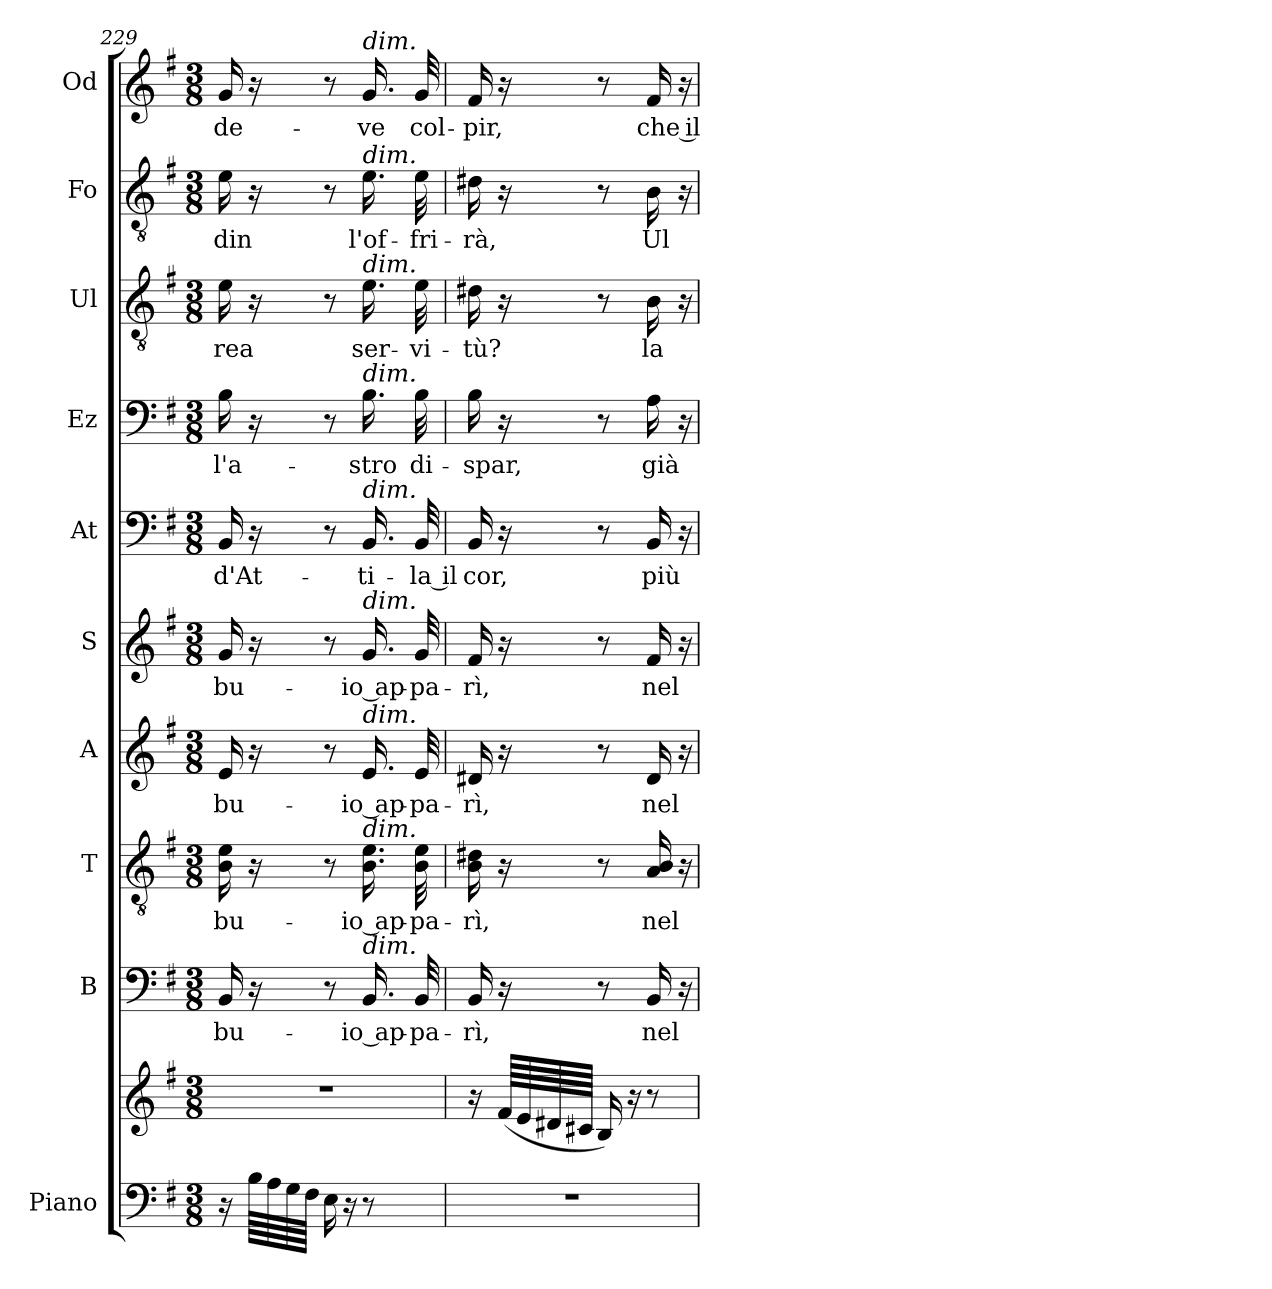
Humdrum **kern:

**kern	**kern	**kern	**text	**kern	**text	**kern	**text	**kern	**text	**kern	**text	**kern	**text	**kern	**text	**kern	**text	**kern	**text
*part10	*part10	*part9	*part9	*part8	*part8	*part7	*part7	*part6	*part6	*part5	*part5	*part4	*part4	*part3	*part3	*part2	*part2	*part1	*part1
*staff11	*staff10	*staff9	*staff9	*staff8	*staff8	*staff7	*staff7	*staff6	*staff6	*staff5	*staff5	*staff4	*staff4	*staff3	*staff3	*staff2	*staff2	*staff1	*staff1
*I"Piano	*	*I"B	*	*I"T	*	*I"A	*	*I"S	*	*I"At	*	*I"Ez	*	*I"Ul	*	*I"Fo	*	*I"Od	*
*I'Pno	*	*I'B	*	*I'T	*	*I'A	*	*I'S	*	*I'At	*	*I'Ez	*	*I'Ul	*	*I'Fo	*	*I'Od	*
!!LO:PB:g=z
*clefF4	*clefG2	*clefF4	*	*clefGv2	*	*clefG2	*	*clefG2	*	*clefF4	*	*clefF4	*	*clefGv2	*	*clefGv2	*	*clefG2	*
*k[f#]	*k[f#]	*k[f#]	*	*k[f#]	*	*k[f#]	*	*k[f#]	*	*k[f#]	*	*k[f#]	*	*k[f#]	*	*k[f#]	*	*k[f#]	*
*M3/8	*M3/8	*M3/8	*	*M3/8	*	*M3/8	*	*M3/8	*	*M3/8	*	*M3/8	*	*M3/8	*	*M3/8	*	*M3/8	*
=229	=229	=229	=229	=229	=229	=229	=229	=229	=229	=229	=229	=229	=229	=229	=229	=229	=229	=229	=229
!	!	!	!LO:LY:b	!	!LO:LY:b	!	!LO:LY:b	!	!LO:LY:b	!	!LO:LY:b	!	!LO:LY:b	!	!LO:LY:b	!	!LO:LY:b	!	!LO:LY:b
16r	4.r	16BB/	bu-	16B!\ 16e\	bu-	16e/	bu-	16g/	bu-	16BB/	d'At-	16B\	l'a-	16e\	rea	16e\	-din	16g/	de-
64B\LLLL	.	16r	.	16r	.	16r	.	16r	.	16r	.	16r	.	16r	.	16r	.	16r	.
64A\	.	.	.	.	.	.	.	.	.	.	.	.	.	.	.	.	.	.	.
64G\	.	.	.	.	.	.	.	.	.	.	.	.	.	.	.	.	.	.	.
64F#\JJJJ	.	.	.	.	.	.	.	.	.	.	.	.	.	.	.	.	.	.	.
16E\	.	8r	.	8r	.	8r	.	8r	.	8r	.	8r	.	8r	.	8r	.	8r	.
16r	.	.	.	.	.	.	.	.	.	.	.	.	.	.	.	.	.	.	.
!	!	!	!	!	!	!	!	!	!	!	!	!	!	!	!	!	!	!LO:TX:a:i:t=dim.	!
!	!	!	!	!	!	!	!	!	!	!	!	!	!	!	!	!LO:TX:a:i:t=dim.	!	!	!
!	!	!	!	!	!	!	!	!	!	!	!	!	!	!LO:TX:a:i:t=dim.	!	!	!	!	!
!	!	!	!	!	!	!	!	!	!	!	!	!LO:TX:a:i:t=dim.	!	!	!	!	!	!	!
!	!	!	!	!	!	!	!	!	!	!LO:TX:a:i:t=dim.	!	!	!	!	!	!	!	!	!
!	!	!	!	!	!	!	!	!LO:TX:a:i:t=dim.	!	!	!	!	!	!	!	!	!	!	!
!	!	!	!	!	!	!LO:TX:a:i:t=dim.	!	!	!	!	!	!	!	!	!	!	!	!	!
!	!	!	!	!LO:TX:a:i:t=dim.	!	!	!	!	!	!	!	!	!	!	!	!	!	!	!
!	!	!LO:TX:a:i:t=dim.	!	!	!	!	!	!	!	!	!	!	!	!	!	!	!	!	!
!	!	!	!LO:LY:b	!	!LO:LY:b	!	!LO:LY:b	!	!LO:LY:b	!	!LO:LY:b	!	!LO:LY:b	!	!LO:LY:b	!	!LO:LY:b	!	!LO:LY:b
8r	.	16.BB/	-io ap-	16.B!\ 16.e\	-io ap-	16.e/	-io ap-	16.g/	-io ap-	16.BB/	-ti-	16.B\	-stro	16.e\	ser-	16.e\	l'of-	16.g/	-ve
!	!	!	!LO:LY:b	!	!LO:LY:b	!	!LO:LY:b	!	!LO:LY:b	!	!LO:LY:b	!	!LO:LY:b	!	!LO:LY:b	!	!LO:LY:b	!	!LO:LY:b
.	.	32BB/	-pa-	32B!\ 32e\	-pa-	32e/	-pa-	32g/	-pa-	32BB/	-la il	32B\	di-	32e\	-vi-	32e\	-fri-	32g/	col-
=230	=230	=230	=230	=230	=230	=230	=230	=230	=230	=230	=230	=230	=230	=230	=230	=230	=230	=230	=230
!	!	!	!LO:LY:b	!	!LO:LY:b	!	!LO:LY:b	!	!LO:LY:b	!	!LO:LY:b	!	!LO:LY:b	!	!LO:LY:b	!	!LO:LY:b	!	!LO:LY:b
4.r	16r	16BB/	-rì,	16B!\ 16d#X\	-rì,	16d#X/	-rì,	16f#/	-rì,	16BB/	cor,	16B\	-spar,	16d#X\	-tù?	16d#X\	-rà,	16f#/	-pir,
.	(<64f#/LLLL	16r	.	16r	.	16r	.	16r	.	16r	.	16r	.	16r	.	16r	.	16r	.
.	64e/	.	.	.	.	.	.	.	.	.	.	.	.	.	.	.	.	.	.
.	64d#X/	.	.	.	.	.	.	.	.	.	.	.	.	.	.	.	.	.	.
.	64c#X/JJJJ	.	.	.	.	.	.	.	.	.	.	.	.	.	.	.	.	.	.
.	16B/)	8r	.	8r	.	8r	.	8r	.	8r	.	8r	.	8r	.	8r	.	8r	.
.	16r	.	.	.	.	.	.	.	.	.	.	.	.	.	.	.	.	.	.
!	!	!	!LO:LY:b	!	!LO:LY:b	!	!LO:LY:b	!	!LO:LY:b	!	!LO:LY:b	!	!LO:LY:b	!	!LO:LY:b	!	!LO:LY:b	!	!LO:LY:b
.	8r	16BB/	nel	16A!/ 16B/	nel	16d#/	nel	16f#/	nel	16BB/	più	16A\	già	16B\	la	16B\	Ul-	16f#/	che il
.	.	16r	.	16r	.	16r	.	16r	.	16r	.	16r	.	16r	.	16r	.	16r	.
=	=	=	=	=	=	=	=	=	=	=	=	=	=	=	=	=	=	=	=
*-	*-	*-	*-	*-	*-	*-	*-	*-	*-	*-	*-	*-	*-	*-	*-	*-	*-	*-	*-
